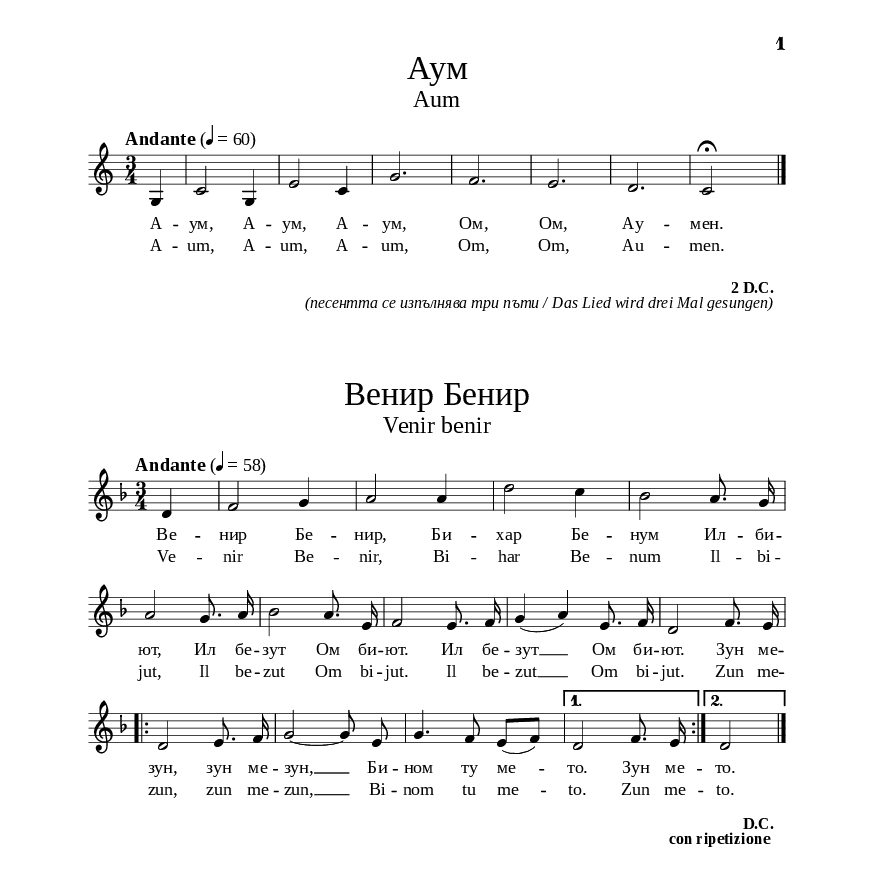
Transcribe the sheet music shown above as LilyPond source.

\version "2.24.3"

% include paper part and global functions
\include "include/globals.ily"

\bookpart {
  \label #'ref075
  \tocItem \markup "Аум – Aum"
  \include "include/bookpart-paper.ily"
  \score {
    \include "include/score-layout.ily"

    \new Voice \absolute {

      \clef treble
      \key c \major
      \time 3/4
      \tempoFunc "Andante" 4 "60"
      \autoBeamOff
      \partial 4

      g4 |  c'2 g4 | e'2 c'4 | g'2. |  f'2. | e'2. | d'2. | c'2 \fermata s4 | \bar "|."
    }

    \addlyrics {
      А -- ум, А
      -- ум, А -- ум, Ом, Ом, Ау -- мен.
    }


    \addlyrics {
      A -- um, A
      -- um, A -- um, Om, Om, Au -- men.
    }

    \header {
      title = \titleFunc "Аум" "Aum"
    }

    \midi{}

  } % score

  \markup \empty-two
  \markup \dc-one "2 D.C."
  \markup \italic \dc-one-nobold "(песентта се изпълнява три пъти / Das Lied wird drei Mal gesungen)"


  \markup \empty-three
  % include foreign translation(s) of the song

  \label #'ref076
  \tocItem \markup "Венир Бенир – Venir benir"

  \score {
    \include "include/score-layout.ily"

    \new Voice \absolute {
      \clef treble
      \key d \minor
      \time 3/4
      \tempoFunc "Andante" 4 "58"
      \autoBeamOff

      \partial 4
      d'4 | f'2 g'4 | a'2 a'4 | d''2 c''4 | bes'2 a'8. g'16 \break |

      a'2 g'8. a'16 | bes'2 a'8. e'16 | f'2 e'8. f'16 | g'4 ( a' ) e'8. f'16 |  d'2 f'8. e'16 \break |

      \repeat volta 2 { d'2 e'8. f'16 | g'2 ~ g'8 e' | g'4. f'8 e' [( f' )] |} \alternative { { d'2 f'8. e'16  | } { d'2 \break \bar "|."} }
    }

    \addlyrics {
      Ве -- нир Бе
      -- нир, Би -- хар Бе -- нум Ил -- би -- ют, Ил
      бе -- зут Ом би -- ют. Ил бе -- зут __ Ом би --
      ют. Зун ме -- зун, зун ме -- зун, __ Би -- ном ту
      ме -- то. Зун ме -- то.
    }

    \addlyrics {
      Ve -- nir Be
      -- nir, Bi -- har Be -- num Il -- bi -- jut, Il
      be -- zut Om bi -- jut. Il be -- zut __ Om bi --
      jut. Zun me -- zun, zun me -- zun, __ Bi -- nom tu
      me -- to. Zun me -- to.
    }


    \header {
      title = \titleFunc "Венир Бенир" "Venir benir"
    }

    \midi{}

  } % score

  \markup \empty-one
  \markup \dc-two "D.C." "con ripetizione "


} % bookpart


